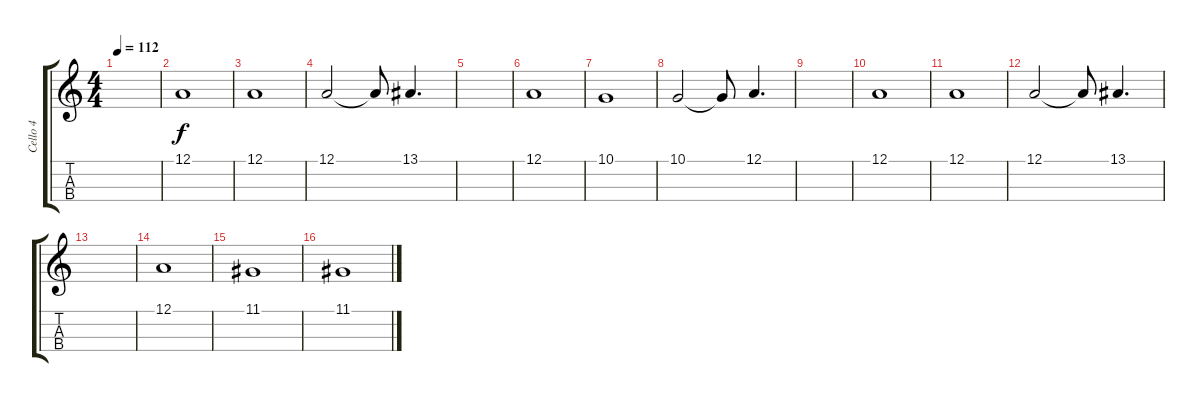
\track ("Cello 4" "Cello 4") {instrument cello}
\staff {score tabs}
\tuning (A3 D3 G2 C2) {hide}
\ts (4 4)
\tempo 112
\clef g2
\ks c
|
12.1.1 |
12.1.1 |
12.1.2 12.1{t}.8 13.1.4{d} |
|
12.1.1 |
10.1.1 |
10.1.2 10.1{t}.8 12.1.4{d} |
|
12.1.1 |
12.1.1 |
12.1.2 12.1{t}.8 13.1.4{d} |
|
12.1.1 |
11.1.1 |
11.1.1
